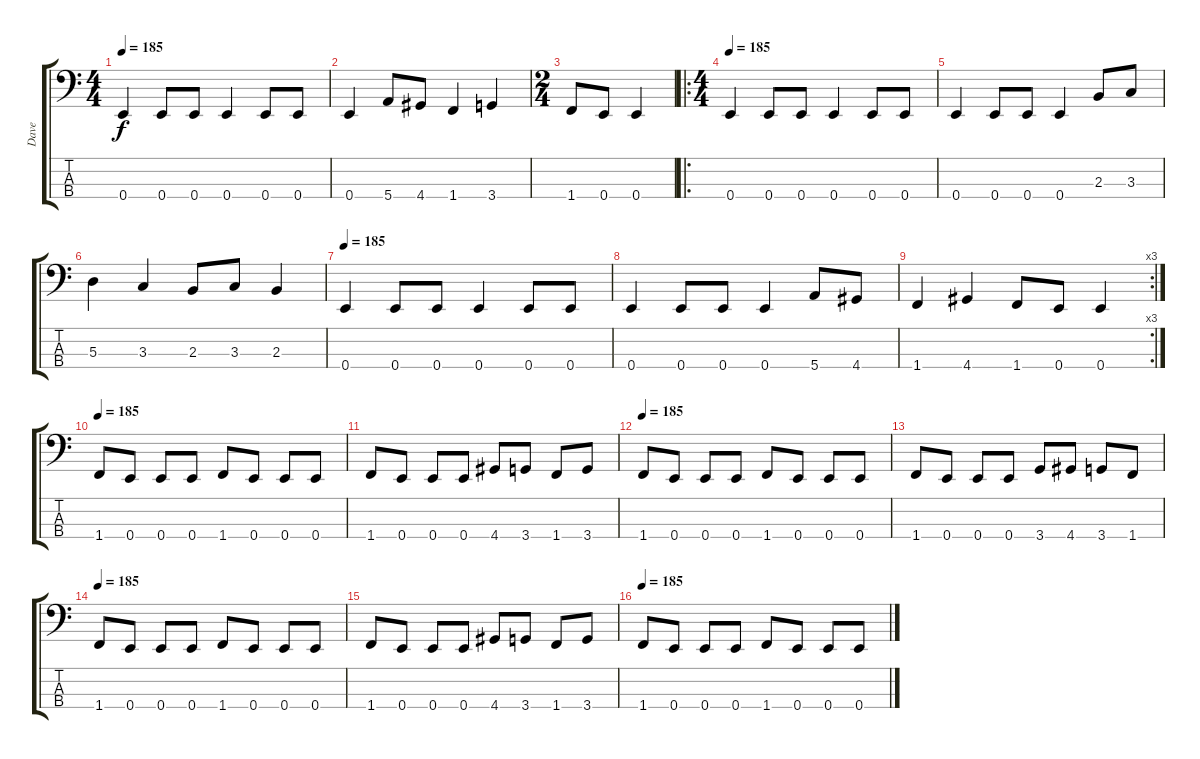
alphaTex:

\track ("Dave" "Dave") {instrument electricbassfinger}
\staff {score tabs}
\tuning (G2 D2 A1 E1) {hide}
\ts (4 4)
\tempo 185
\clef f4
\ks c
0.4.4{dy f} 0.4.8 0.4.8 0.4.4 0.4.8 0.4.8 |
0.4.4 5.4.8 4.4.8 1.4.4 3.4.4 |
\ts (2 4)
1.4.8 0.4.8 0.4.4 |
\ro
\ts (4 4)
\tempo 185
0.4.4 0.4.8 0.4.8 0.4.4 0.4.8 0.4.8 |
0.4.4 0.4.8 0.4.8 0.4.4 2.3.8 3.3.8 |
5.3.4 3.3.4 2.3.8 3.3.8 2.3.4 |
\tempo 185
0.4.4 0.4.8 0.4.8 0.4.4 0.4.8 0.4.8 |
0.4.4 0.4.8 0.4.8 0.4.4 5.4.8 4.4.8 |
\rc 3
1.4.4 4.4.4 1.4.8 0.4.8 0.4.4 |
\tempo 185
1.4.8 0.4.8 0.4.8 0.4.8 1.4.8 0.4.8 0.4.8 0.4.8 |
1.4.8 0.4.8 0.4.8 0.4.8 4.4.8 3.4.8 1.4.8 3.4.8 |
\tempo 185
1.4.8 0.4.8 0.4.8 0.4.8 1.4.8 0.4.8 0.4.8 0.4.8 |
1.4.8 0.4.8 0.4.8 0.4.8 3.4.8 4.4.8 3.4.8 1.4.8 |
\tempo 185
1.4.8 0.4.8 0.4.8 0.4.8 1.4.8 0.4.8 0.4.8 0.4.8 |
1.4.8 0.4.8 0.4.8 0.4.8 4.4.8 3.4.8 1.4.8 3.4.8 |
\tempo 185
1.4.8 0.4.8 0.4.8 0.4.8 1.4.8 0.4.8 0.4.8 0.4.8
